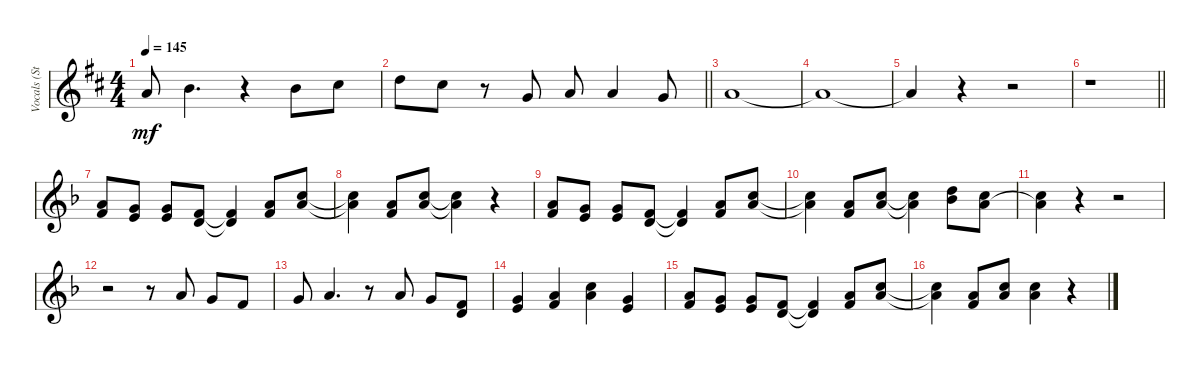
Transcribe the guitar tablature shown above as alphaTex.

\track ("Vocals (Staff 1)" "Vocals (St") {instrument acousticgrandpiano}
\staff {score}
\tuning (E4 B3 G3 D3 A2 E2 B1) {hide}
\ts (4 4)
\tempo 145
\clef g2
\ks d
5.1.8{dy mf} 7.1.4{d} r.4 7.1.8 9.1.8 |
\barLineRight lightlight
10.1.8 9.1.8 r.8 3.1.8 5.1.8 5.1.4 3.1.8 |
5.1.1 |
5.1{t}.1 |
5.1{t}.4 r.4 r.2 |
\barLineRight lightlight
r.1 |
\ks f
(5.1 6.2).8 (3.1 5.2).8 (3.1 5.2).8 (1.1 3.2).8 (1.1{t} 3.2{t}).4 (5.1 6.2).8 (8.1 10.2).8 |
(8.1{t} 10.2{t}).4 (5.1 6.2).8 (8.1 10.2).8 (8.1{t} 10.2{t}).4 r.4 |
(5.1 6.2).8 (3.1 5.2).8 (3.1 5.2).8 (1.1 3.2).8 (1.1{t} 3.2{t}).4 (5.1 6.2).8 (8.1 10.2).8 |
(8.1{t} 10.2{t}).4 (5.1 6.2).8 (8.1 10.2).8 (8.1{t} 10.2{t}).4 (10.1 11.2).8 (8.1 10.2).8 |
(8.1 10.2{t}).4 r.4 r.2 |
r.2 r.8 5.1.8 3.1.8 1.1.8 |
3.1.8 5.1.4{d} r.8 5.1.8 3.1.8 (1.1 3.2).8 |
(3.1 5.2).4 (5.1 6.2).4 (8.1 10.2).4 (3.1 5.2).4 |
(5.1 6.2).8 (3.1 5.2).8 (3.1 5.2).8 (1.1 3.2).8 (1.1{t} 3.2{t}).4 (5.1 6.2).8 (8.1 10.2).8 |
(8.1{t} 10.2{t}).4 (5.1 6.2).8 (8.1 10.2).8 (8.1 10.2).4 r.4
